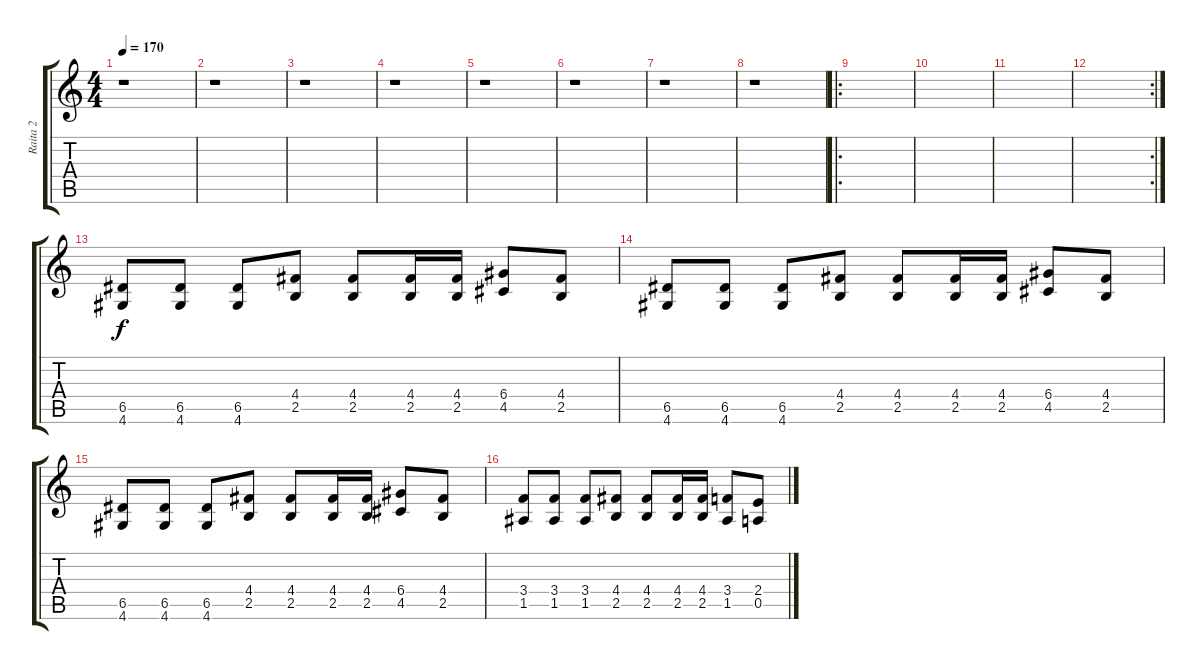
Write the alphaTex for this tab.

\track ("Raita 2" "Raita 2") {instrument distortionguitar}
\staff {score tabs}
\tuning (E4 B3 G3 D3 A2 E2) {hide}
\ts (4 4)
\tempo 170
\clef g2
\ks c
r.1{dy f} |
r.1 |
r.1 |
r.1 |
r.1 |
r.1 |
r.1 |
r.1 |
\ro
|
|
|
\rc 2
|
(6.5 4.6).8 (6.5 4.6).8 (6.5 4.6).8 (4.4 2.5).8 (4.4 2.5).8 (4.4 2.5).16 (4.4 2.5).16 (6.4 4.5).8 (4.4 2.5).8 |
(6.5 4.6).8 (6.5 4.6).8 (6.5 4.6).8 (4.4 2.5).8 (4.4 2.5).8 (4.4 2.5).16 (4.4 2.5).16 (6.4 4.5).8 (4.4 2.5).8 |
(6.5 4.6).8 (6.5 4.6).8 (6.5 4.6).8 (4.4 2.5).8 (4.4 2.5).8 (4.4 2.5).16 (4.4 2.5).16 (6.4 4.5).8 (4.4 2.5).8 |
(3.4 1.5).8 (3.4 1.5).8 (3.4 1.5).8 (4.4 2.5).8 (4.4 2.5).8 (4.4 2.5).16 (4.4 2.5).16 (3.4 1.5).8 (2.4 0.5).8
